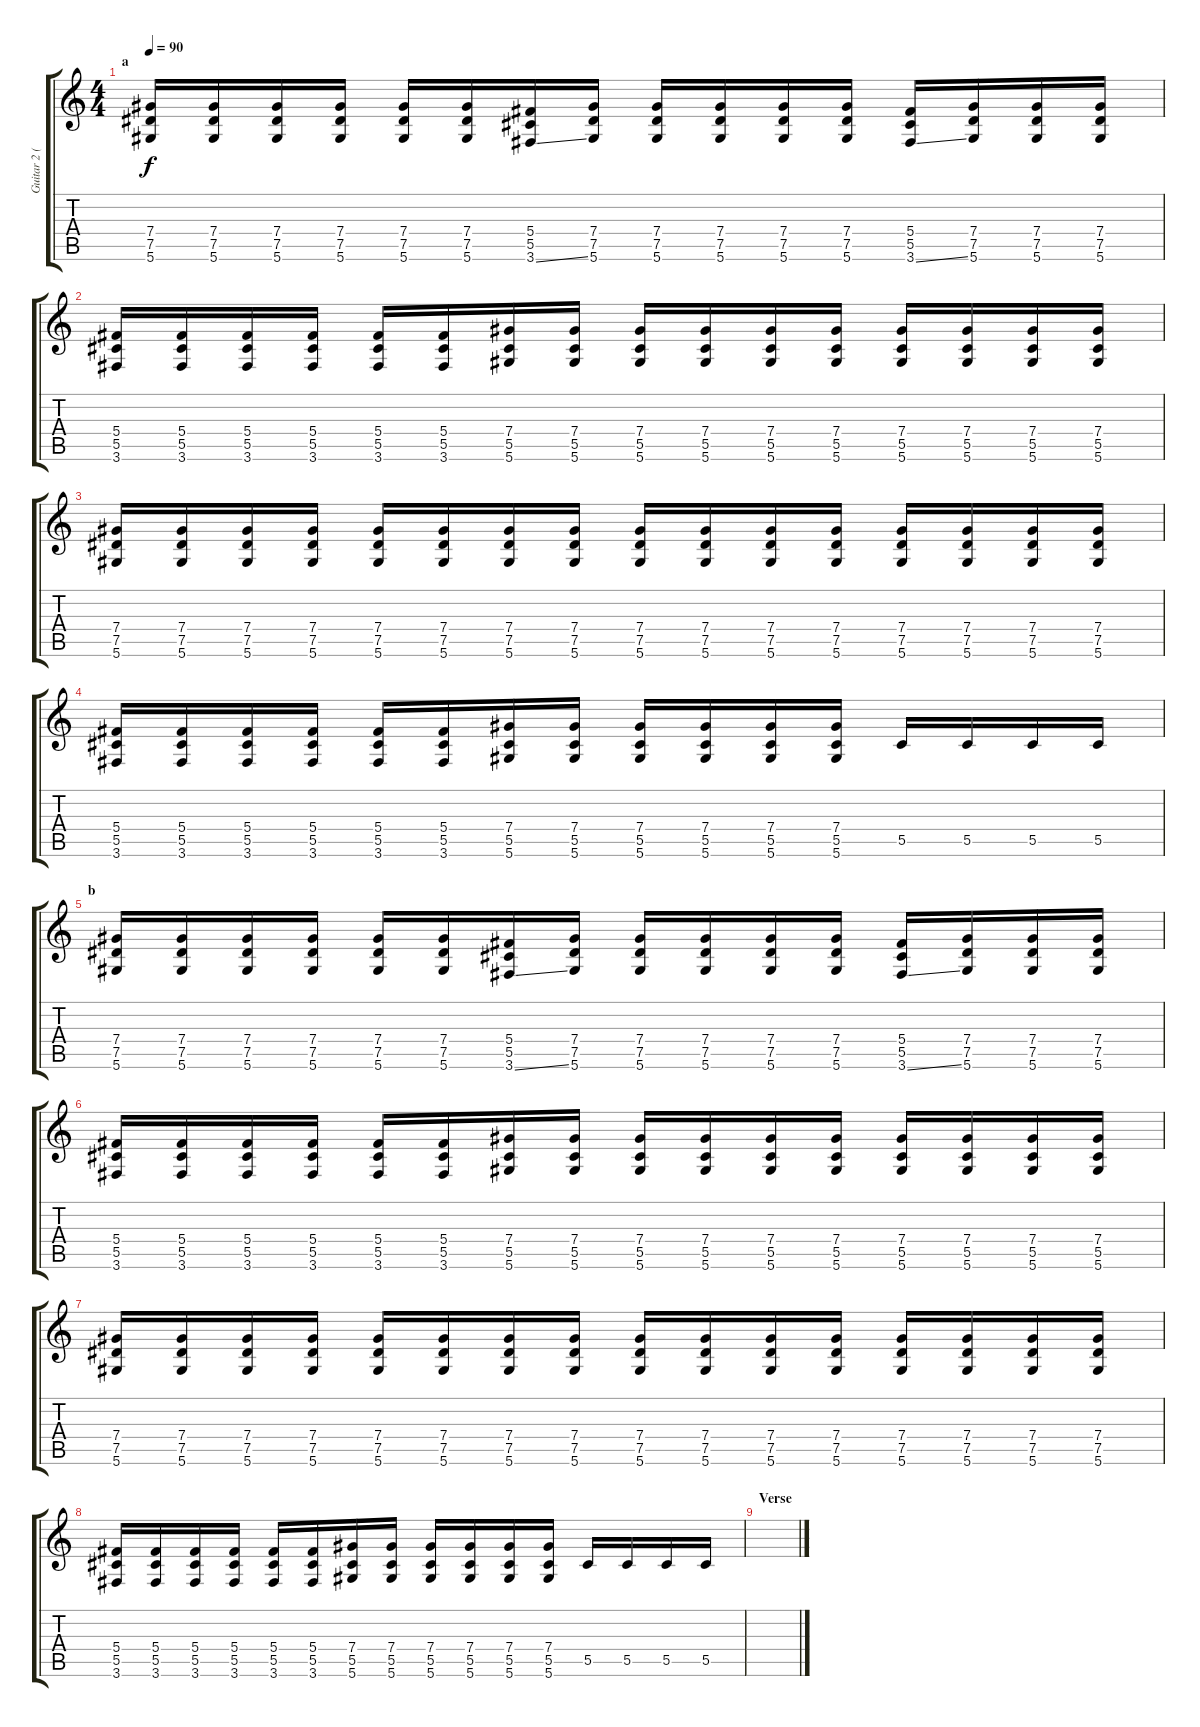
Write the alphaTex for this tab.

\track ("Guitar 2 (Eb)" "Guitar 2 (") {instrument overdrivenguitar}
\staff {score tabs}
\tuning (Eb4 Bb3 Gb3 Db3 Ab2 Eb2) {hide}
\ts (4 4)
\section ("" "a")
\tempo 90
\clef g2
\ks c
(7.4 7.5 5.6).16{dy f} (7.4 7.5 5.6).16 (7.4 7.5 5.6).16 (7.4 7.5 5.6).16 (7.4 7.5 5.6).16 (7.4 7.5 5.6).16 (5.4 5.5 3.6{ss}).16 (7.4 7.5 5.6).16 (7.4 7.5 5.6).16 (7.4 7.5 5.6).16 (7.4 7.5 5.6).16 (7.4 7.5 5.6).16 (5.4 5.5 3.6{ss}).16 (7.4 7.5 5.6).16 (7.4 7.5 5.6).16 (7.4 7.5 5.6).16 |
(5.4 5.5 3.6).16 (5.4 5.5 3.6).16 (5.4 5.5 3.6).16 (5.4 5.5 3.6).16 (5.4 5.5 3.6).16 (5.4 5.5 3.6).16 (7.4 5.5 5.6).16 (7.4 5.5 5.6).16 (7.4 5.5 5.6).16 (7.4 5.5 5.6).16 (7.4 5.5 5.6).16 (7.4 5.5 5.6).16 (7.4 5.5 5.6).16 (7.4 5.5 5.6).16 (7.4 5.5 5.6).16 (7.4 5.5 5.6).16 |
(7.4 7.5 5.6).16 (7.4 7.5 5.6).16 (7.4 7.5 5.6).16 (7.4 7.5 5.6).16 (7.4 7.5 5.6).16 (7.4 7.5 5.6).16 (7.4 7.5 5.6).16 (7.4 7.5 5.6).16 (7.4 7.5 5.6).16 (7.4 7.5 5.6).16 (7.4 7.5 5.6).16 (7.4 7.5 5.6).16 (7.4 7.5 5.6).16 (7.4 7.5 5.6).16 (7.4 7.5 5.6).16 (7.4 7.5 5.6).16 |
(5.4 5.5 3.6).16 (5.4 5.5 3.6).16 (5.4 5.5 3.6).16 (5.4 5.5 3.6).16 (5.4 5.5 3.6).16 (5.4 5.5 3.6).16 (7.4 5.5 5.6).16 (7.4 5.5 5.6).16 (7.4 5.5 5.6).16 (7.4 5.5 5.6).16 (7.4 5.5 5.6).16 (7.4 5.5 5.6).16 5.5.16 5.5.16 5.5.16 5.5.16 |
\section ("" "b")
(7.4 7.5 5.6).16 (7.4 7.5 5.6).16 (7.4 7.5 5.6).16 (7.4 7.5 5.6).16 (7.4 7.5 5.6).16 (7.4 7.5 5.6).16 (5.4 5.5 3.6{ss}).16 (7.4 7.5 5.6).16 (7.4 7.5 5.6).16 (7.4 7.5 5.6).16 (7.4 7.5 5.6).16 (7.4 7.5 5.6).16 (5.4 5.5 3.6{ss}).16 (7.4 7.5 5.6).16 (7.4 7.5 5.6).16 (7.4 7.5 5.6).16 |
(5.4 5.5 3.6).16 (5.4 5.5 3.6).16 (5.4 5.5 3.6).16 (5.4 5.5 3.6).16 (5.4 5.5 3.6).16 (5.4 5.5 3.6).16 (7.4 5.5 5.6).16 (7.4 5.5 5.6).16 (7.4 5.5 5.6).16 (7.4 5.5 5.6).16 (7.4 5.5 5.6).16 (7.4 5.5 5.6).16 (7.4 5.5 5.6).16 (7.4 5.5 5.6).16 (7.4 5.5 5.6).16 (7.4 5.5 5.6).16 |
(7.4 7.5 5.6).16 (7.4 7.5 5.6).16 (7.4 7.5 5.6).16 (7.4 7.5 5.6).16 (7.4 7.5 5.6).16 (7.4 7.5 5.6).16 (7.4 7.5 5.6).16 (7.4 7.5 5.6).16 (7.4 7.5 5.6).16 (7.4 7.5 5.6).16 (7.4 7.5 5.6).16 (7.4 7.5 5.6).16 (7.4 7.5 5.6).16 (7.4 7.5 5.6).16 (7.4 7.5 5.6).16 (7.4 7.5 5.6).16 |
(5.4 5.5 3.6).16 (5.4 5.5 3.6).16 (5.4 5.5 3.6).16 (5.4 5.5 3.6).16 (5.4 5.5 3.6).16 (5.4 5.5 3.6).16 (7.4 5.5 5.6).16 (7.4 5.5 5.6).16 (7.4 5.5 5.6).16 (7.4 5.5 5.6).16 (7.4 5.5 5.6).16 (7.4 5.5 5.6).16 5.5.16 5.5.16 5.5.16 5.5.16 |
\section ("" "Verse")
